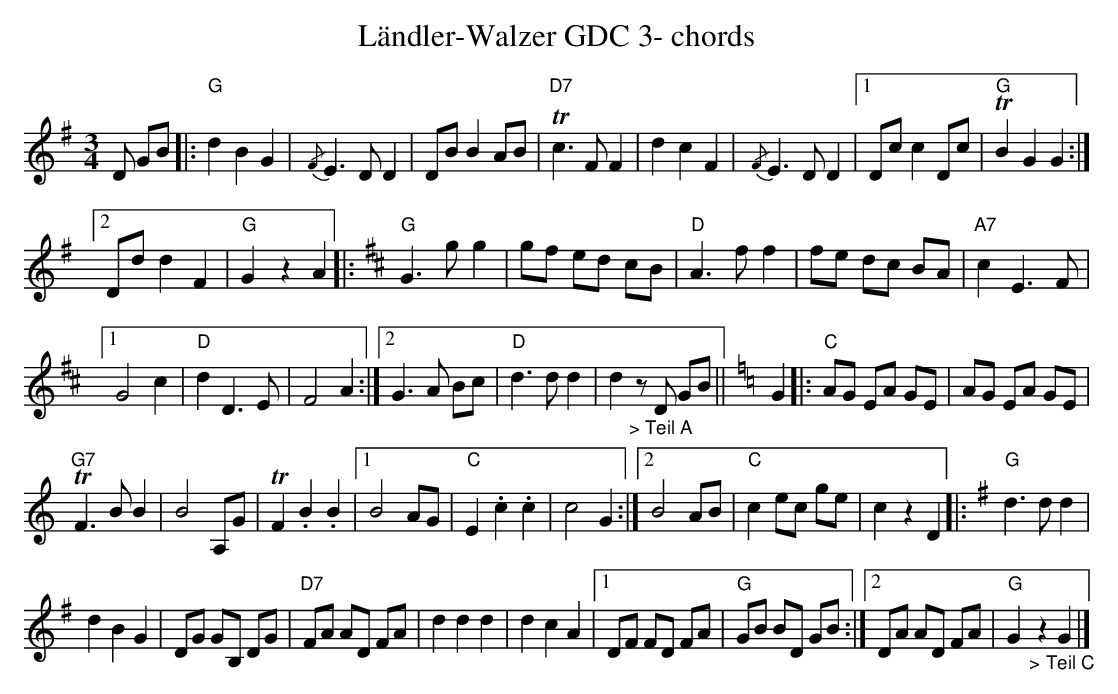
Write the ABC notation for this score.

X:1
T:L\"andler-Walzer GDC 3- chords
M:3/4
L:1/8
K:Gmaj%%MIDI gchordon
D GB |: "G"d2B2G2 | {/F}E3DD2 | DB B2 AB |"D7"Tc3FF2 | d2c2F2 | {/F}E3DD2 |1 Dc c2 Dc | "G"TB2G2G2 :|2
Dd d2F2 | "G"G2z2A2 |: [K:Dmaj] "G"G3gg2 | gf ed cB | "D"A3ff2 | fe dc BA | "A7"c2E3F |1
G4c2 | "D"d2D3E | F4A2 :|2 G3A Bc | "D"d3dd2 | d2"_> Teil A"zD GB || [K:Cmaj] G2 |: "C"AG EA GE | AG EA GE |
"G7"TF3 BB2 | B4 A,G | TF2.B2.B2 |1 B4 AG | "C"E2.c2.c2 | c4G2 :|2 B4 AB | "C"c2 ec ge | c2z2D2 |: [K:Gmaj] "G"d3dd2 |
d2B2G2 | DG GB, DG | "D7"FA AD FA | d2d2d2 | d2c2A2 |1 DF FD FA | "G"GB BD GB :|2 DA AD FA | "G"G2"_> Teil C"z2G2 |]
